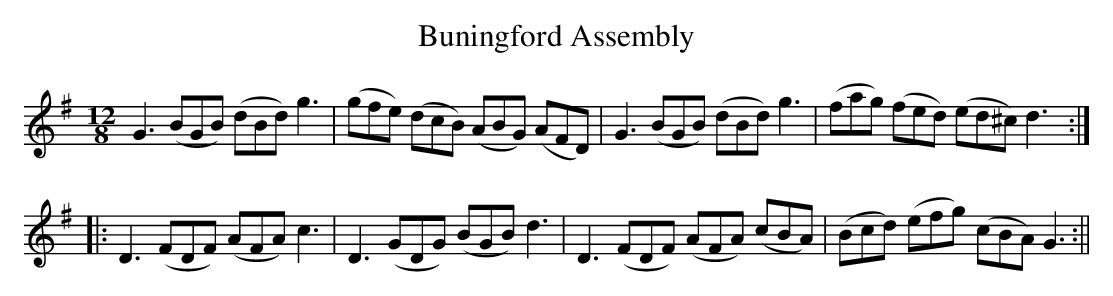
X:1
T:Buningford Assembly
M:12/8
L:1/8
K:G
G3 (BGB) (dBd) g3|(gfe) (dcB) (ABG) (AFD)|G3 (BGB) (dBd) g3|(fag) (fed) (ed^c) d3:|
|:D3 (FDF) (AFA) c3|D3 (GDG) (BGB) d3|D3 (FDF) (AFA) (cBA)|(Bcd) (efg) (cBA) G3:||
